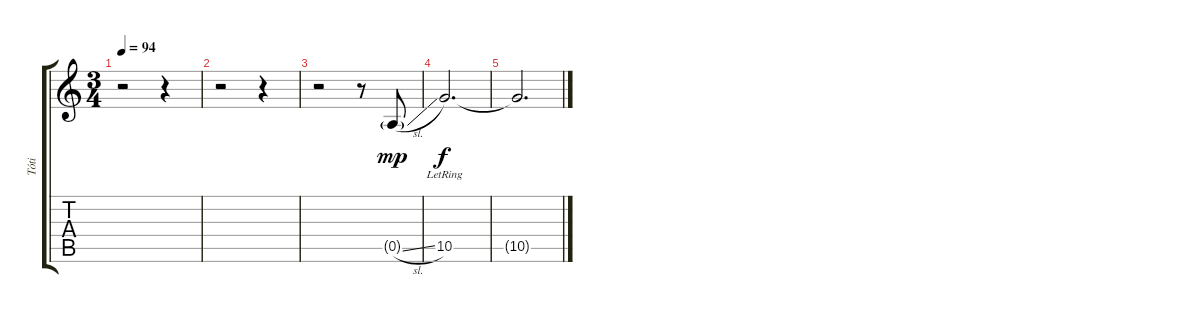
\track ("Tóti" "Tóti") {instrument distortionguitar}
\staff {score tabs}
\tuning (E4 B3 G3 D3 A2 E2) {hide}
\ts (3 4)
\tempo 94
\clef g2
\ks c
r.2{dy f} r.4 |
r.2 r.4 |
r.2 r.8{instrument electricguitarjazz} 0.5{sl g}.8{dy mp} |
10.5{lr}.2{d dy f} |
10.5{t}.2{d}
